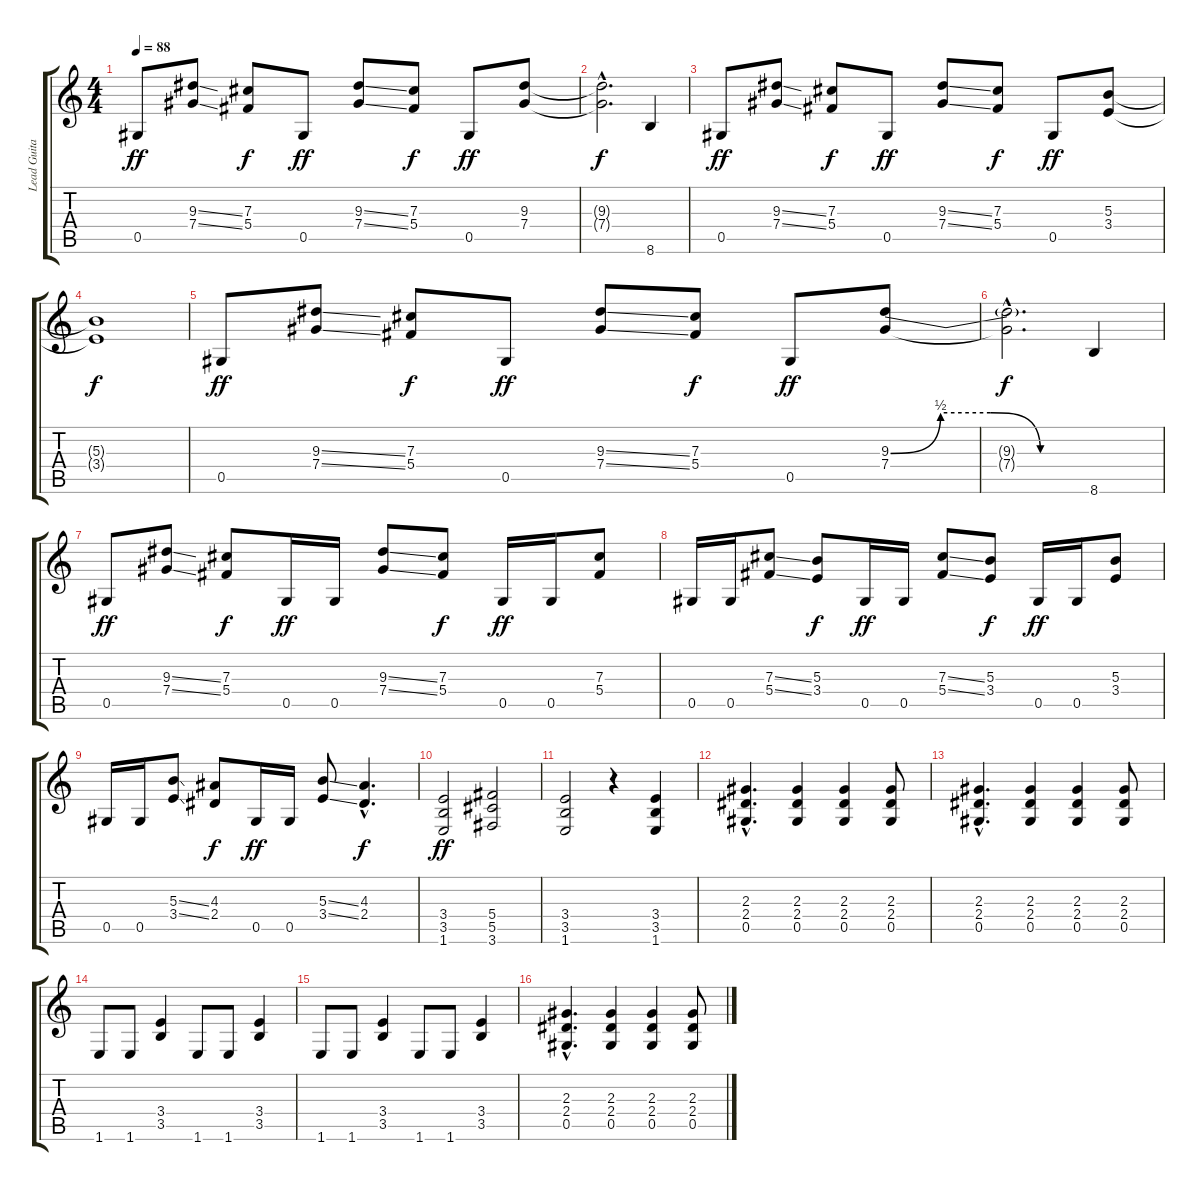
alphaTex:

\track ("Lead Guitar" "Lead Guita") {instrument distortionguitar}
\staff {score tabs}
\tuning (Eb4 Bb3 Gb3 Db3 Ab2 Eb2) {hide}
\ts (4 4)
\tempo 88
\clef g2
\ks c
0.5.8{dy ff instrument distortionguitar} (9.3{ss} 7.4{ss}).8 (7.3 5.4).8{dy f} 0.5.8{dy ff} (9.3{ss} 7.4{ss}).8 (7.3 5.4).8{dy f} 0.5.8{dy ff} (9.3 7.4).8 |
(9.3{hac t} 7.4{hac t}).2{d dy f} 8.6.4 |
0.5.8{dy ff} (9.3{ss} 7.4{ss}).8 (7.3 5.4).8{dy f} 0.5.8{dy ff} (9.3{ss} 7.4{ss}).8 (7.3 5.4).8{dy f} 0.5.8{dy ff} (5.3 3.4).8 |
(5.3{t} 3.4{t}).1{dy f} |
0.5.8{dy ff} (9.3{ss} 7.4{ss}).8 (7.3 5.4).8{dy f} 0.5.8{dy ff} (9.3{ss} 7.4{ss}).8 (7.3 5.4).8{dy f} 0.5.8{dy ff} (9.3{be (custom 0 0 15 2 30 2 45 0 60 0)} 7.4).8 |
(9.3{hac t} 7.4{hac t}).2{d dy f} 8.6.4 |
0.5.8{dy ff} (9.3{ss} 7.4{ss}).8 (7.3 5.4).8{dy f} 0.5.16{dy ff} 0.5.16 (9.3{ss} 7.4{ss}).8 (7.3 5.4).8{dy f} 0.5.16{dy ff} 0.5.16 (7.3 5.4).8 |
0.5.16 0.5.16 (7.3{ss} 5.4{ss}).8 (5.3 3.4).8{dy f} 0.5.16{dy ff} 0.5.16 (7.3{ss} 5.4{ss}).8 (5.3 3.4).8{dy f} 0.5.16{dy ff} 0.5.16 (5.3 3.4).8 |
0.5.16 0.5.16 (5.3{ss} 3.4{ss}).8 (4.3 2.4).8{dy f} 0.5.16{dy ff} 0.5.16 (5.3{ss} 3.4{ss}).8 (4.3{hac} 2.4{hac}).4{d dy f} |
(3.4 3.5 1.6).2{dy ff} (5.4 5.5 3.6).2 |
(3.4 3.5 1.6).2 r.4 (3.4 3.5 1.6).4 |
(2.3{hac} 2.4{hac} 0.5{hac}).4{d} (2.3 2.4 0.5).4 (2.3 2.4 0.5).4 (2.3 2.4 0.5).8 |
(2.3{hac} 2.4{hac} 0.5{hac}).4{d} (2.3 2.4 0.5).4 (2.3 2.4 0.5).4 (2.3 2.4 0.5).8 |
1.6.8 1.6.8 (3.4 3.5).4 1.6.8 1.6.8 (3.4 3.5).4 |
1.6.8 1.6.8 (3.4 3.5).4 1.6.8 1.6.8 (3.4 3.5).4 |
(2.3{hac} 2.4{hac} 0.5{hac}).4{d} (2.3 2.4 0.5).4 (2.3 2.4 0.5).4 (2.3 2.4 0.5).8
